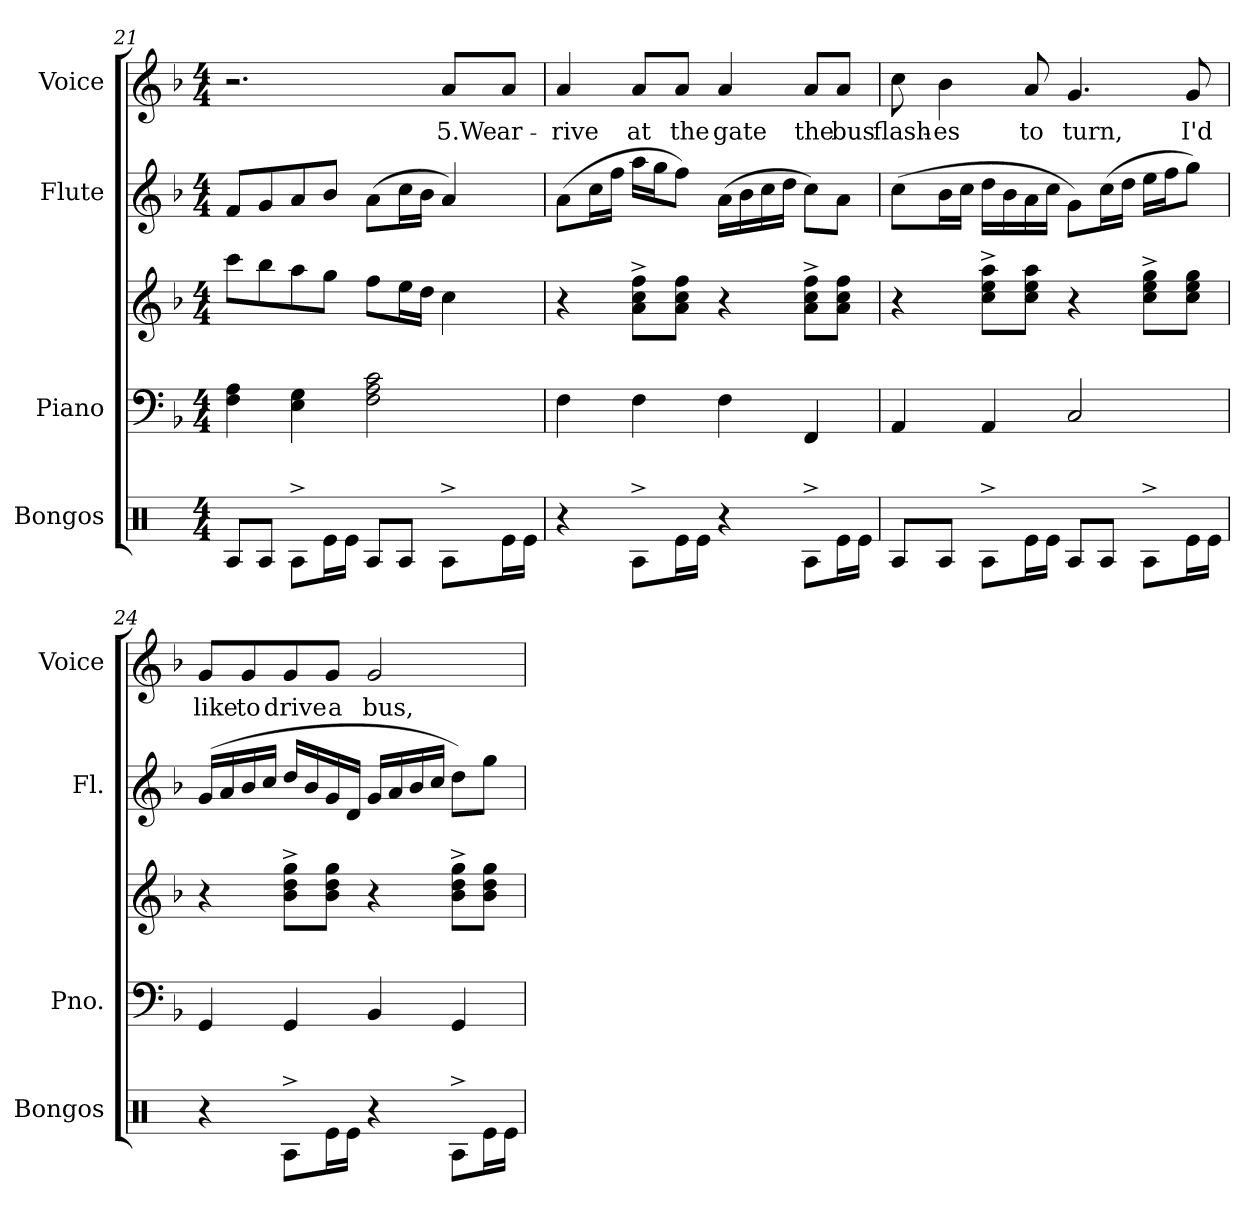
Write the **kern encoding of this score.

**kern	**kern	**kern	**kern	**kern	**text
*part4	*part3	*part3	*part2	*part1	*part1
*staff5	*staff4	*staff3	*staff2	*staff1	*staff1
*I"Bongos	*I"Piano	*	*I"Flute	*I"Voice	*
*I'Bongos	*I'Pno.	*	*I'Fl.	*I'Voice	*
*clefX	*clefF4	*clefG2	*clefG2	*clefG2	*
*k[]	*k[b-]	*k[b-]	*k[b-]	*k[b-]	*
*C:	*F:	*F:	*F:	*F:	*
*M4/4	*M4/4	*M4/4	*M4/4	*M4/4	*
=21	=21	=21	=21	=21	=21
8RAi/L	4Fi\ 4Ai	8ccci\L	8fi/L	2.r	.
8RAi/J	.	8bb-i\	8gi/	.	.
8RA^i\L	4Ei\ 4Gi	8aai\	8ai/	.	.
16Rei\L	.	8ggi\J	8b-i/J	.	.
16Rei\JJ	.	.	.	.	.
8RAi/L	2Fi\ 2Ai 2ci	8ffi\L	(8ai\L	.	.
8RAi/J	.	16eei\L	16cci\L	.	.
.	.	16ddi\JJ	16b-i\JJ	.	.
!	!	!	!	!	!LO:LY:b:color=#000000
8RA^i\L	.	4cci\	4ai/)	8ai/L	5.We
!	!	!	!	!	!LO:LY:b:color=#000000
16Rei\L	.	.	.	8ai/J	ar-
16Rei\JJ	.	.	.	.	.
=22	=22	=22	=22	=22	=22
!	!	!	!	!	!LO:LY:b:color=#000000
4r	4Fi\	4r	(8ai\L	4ai/	-rive
.	.	.	16cci\L	.	.
.	.	.	16ffi\JJ	.	.
!	!	!	!	!	!LO:LY:b:color=#000000
8RA^i\L	4Fi\	8ai\^ 8cci^ 8ffi^L	16aai\LL	8ai/L	at
.	.	.	16ggi\J	.	.
!	!	!	!	!	!LO:LY:b:color=#000000
16Rei\L	.	8ai\ 8cci 8ffiJ	8ffi\J)	8ai/J	the
16Rei\JJ	.	.	.	.	.
!	!	!	!	!	!LO:LY:b:color=#000000
4r	4Fi\	4r	(16ai\LL	4ai/	gate
.	.	.	16b-i\	.	.
.	.	.	16cci\	.	.
.	.	.	16ddi\JJ	.	.
!	!	!	!	!	!LO:LY:b:color=#000000
8RA^i\L	4FFi/	8ai\^ 8cci^ 8ffi^L	8cci\L)	8ai/L	the
!	!	!	!	!	!LO:LY:b:color=#000000
16Rei\L	.	8ai\ 8cci 8ffiJ	8ai\J	8ai/J	bus
16Rei\JJ	.	.	.	.	.
!!LO:LB:g=z
=23	=23	=23	=23	=23	=23
!	!	!	!	!	!LO:LY:b:color=#000000
8RAi/L	4AAi/	4r	(8cci\L	8cci\	flash-
!	!	!	!	!	!LO:LY:b:color=#000000
8RAi/J	.	.	16b-i\L	4b-i\	-es
.	.	.	16cci\JJ	.	.
8RA^i\L	4AAi/	8cci\^ 8eei^ 8aai^L	16ddi\LL	.	.
.	.	.	16b-i\	.	.
!	!	!	!	!	!LO:LY:b:color=#000000
16Rei\L	.	8cci\ 8eei 8aaiJ	16ai\	8ai/	to
16Rei\JJ	.	.	16cci\JJ	.	.
!	!	!	!	!	!LO:LY:b:color=#000000
8RAi/L	2Ci/	4r	8gi\L)	4.gi/	turn,
8RAi/J	.	.	(16cci\L	.	.
.	.	.	16ddi\JJ	.	.
8RA^i\L	.	8cci\^ 8eei^ 8ggi^L	16eei\LL	.	.
.	.	.	16ffi\J	.	.
!	!	!	!	!	!LO:LY:b:color=#000000
16Rei\L	.	8cci\ 8eei 8ggiJ	8ggi\J)	8gi/	I'd
16Rei\JJ	.	.	.	.	.
=24	=24	=24	=24	=24	=24
!	!	!	!	!	!LO:LY:b:color=#000000
4r	4GGi/	4r	(16gi/LL	8gi/L	like
.	.	.	16ai/	.	.
!	!	!	!	!	!LO:LY:b:color=#000000
.	.	.	16b-i/	8gi/	to
.	.	.	16cci/JJ	.	.
!	!	!	!	!	!LO:LY:b:color=#000000
8RA^i\L	4GGi/	8b-i\^ 8ddi^ 8ggi^L	16ddi/LL	8gi/	drive
.	.	.	16b-i/	.	.
!	!	!	!	!	!LO:LY:b:color=#000000
16Rei\L	.	8b-i\ 8ddi 8ggiJ	16gi/	8gi/J	a
16Rei\JJ	.	.	16di/JJ	.	.
!	!	!	!	!	!LO:LY:b:color=#000000
4r	4BB-i/	4r	16gi/LL	2gi/	bus,
.	.	.	16ai/	.	.
.	.	.	16b-i/	.	.
.	.	.	16cci/JJ	.	.
8RA^i\L	4GGi/	8b-i\^ 8ddi^ 8ggi^L	8ddi\L)	.	.
16Rei\L	.	8b-i\ 8ddi 8ggiJ	8ggi\J	.	.
16Rei\JJ	.	.	.	.	.
=	=	=	=	=	=
*-	*-	*-	*-	*-	*-
